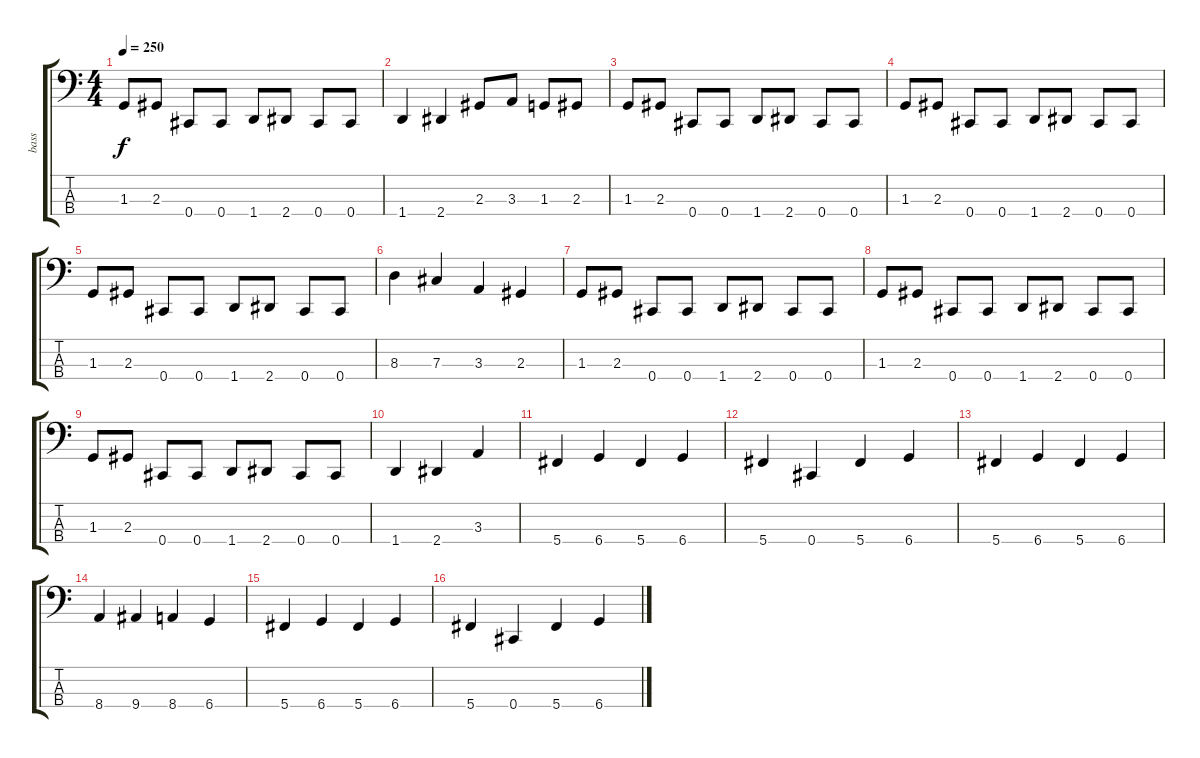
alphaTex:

\track ("bass" "bass") {instrument electricbasspick}
\staff {score tabs}
\tuning (E2 B1 Gb1 Db1) {hide}
\ts (4 4)
\tempo 250
\clef f4
\ks c
1.3.8{dy f} 2.3.8 0.4.8 0.4.8 1.4.8 2.4.8 0.4.8 0.4.8 |
1.4.4 2.4.4 2.3.8 3.3.8 1.3.8 2.3.8 |
1.3.8 2.3.8 0.4.8 0.4.8 1.4.8 2.4.8 0.4.8 0.4.8 |
1.3.8 2.3.8 0.4.8 0.4.8 1.4.8 2.4.8 0.4.8 0.4.8 |
1.3.8 2.3.8 0.4.8 0.4.8 1.4.8 2.4.8 0.4.8 0.4.8 |
8.3.4 7.3.4 3.3.4 2.3.4 |
1.3.8 2.3.8 0.4.8 0.4.8 1.4.8 2.4.8 0.4.8 0.4.8 |
1.3.8 2.3.8 0.4.8 0.4.8 1.4.8 2.4.8 0.4.8 0.4.8 |
1.3.8 2.3.8 0.4.8 0.4.8 1.4.8 2.4.8 0.4.8 0.4.8 |
1.4.4 2.4.4 3.3.4 |
5.4.4 6.4.4 5.4.4 6.4.4 |
5.4.4 0.4.4 5.4.4 6.4.4 |
5.4.4 6.4.4 5.4.4 6.4.4 |
8.4.4 9.4.4 8.4.4 6.4.4 |
5.4.4 6.4.4 5.4.4 6.4.4 |
5.4.4 0.4.4 5.4.4 6.4.4
